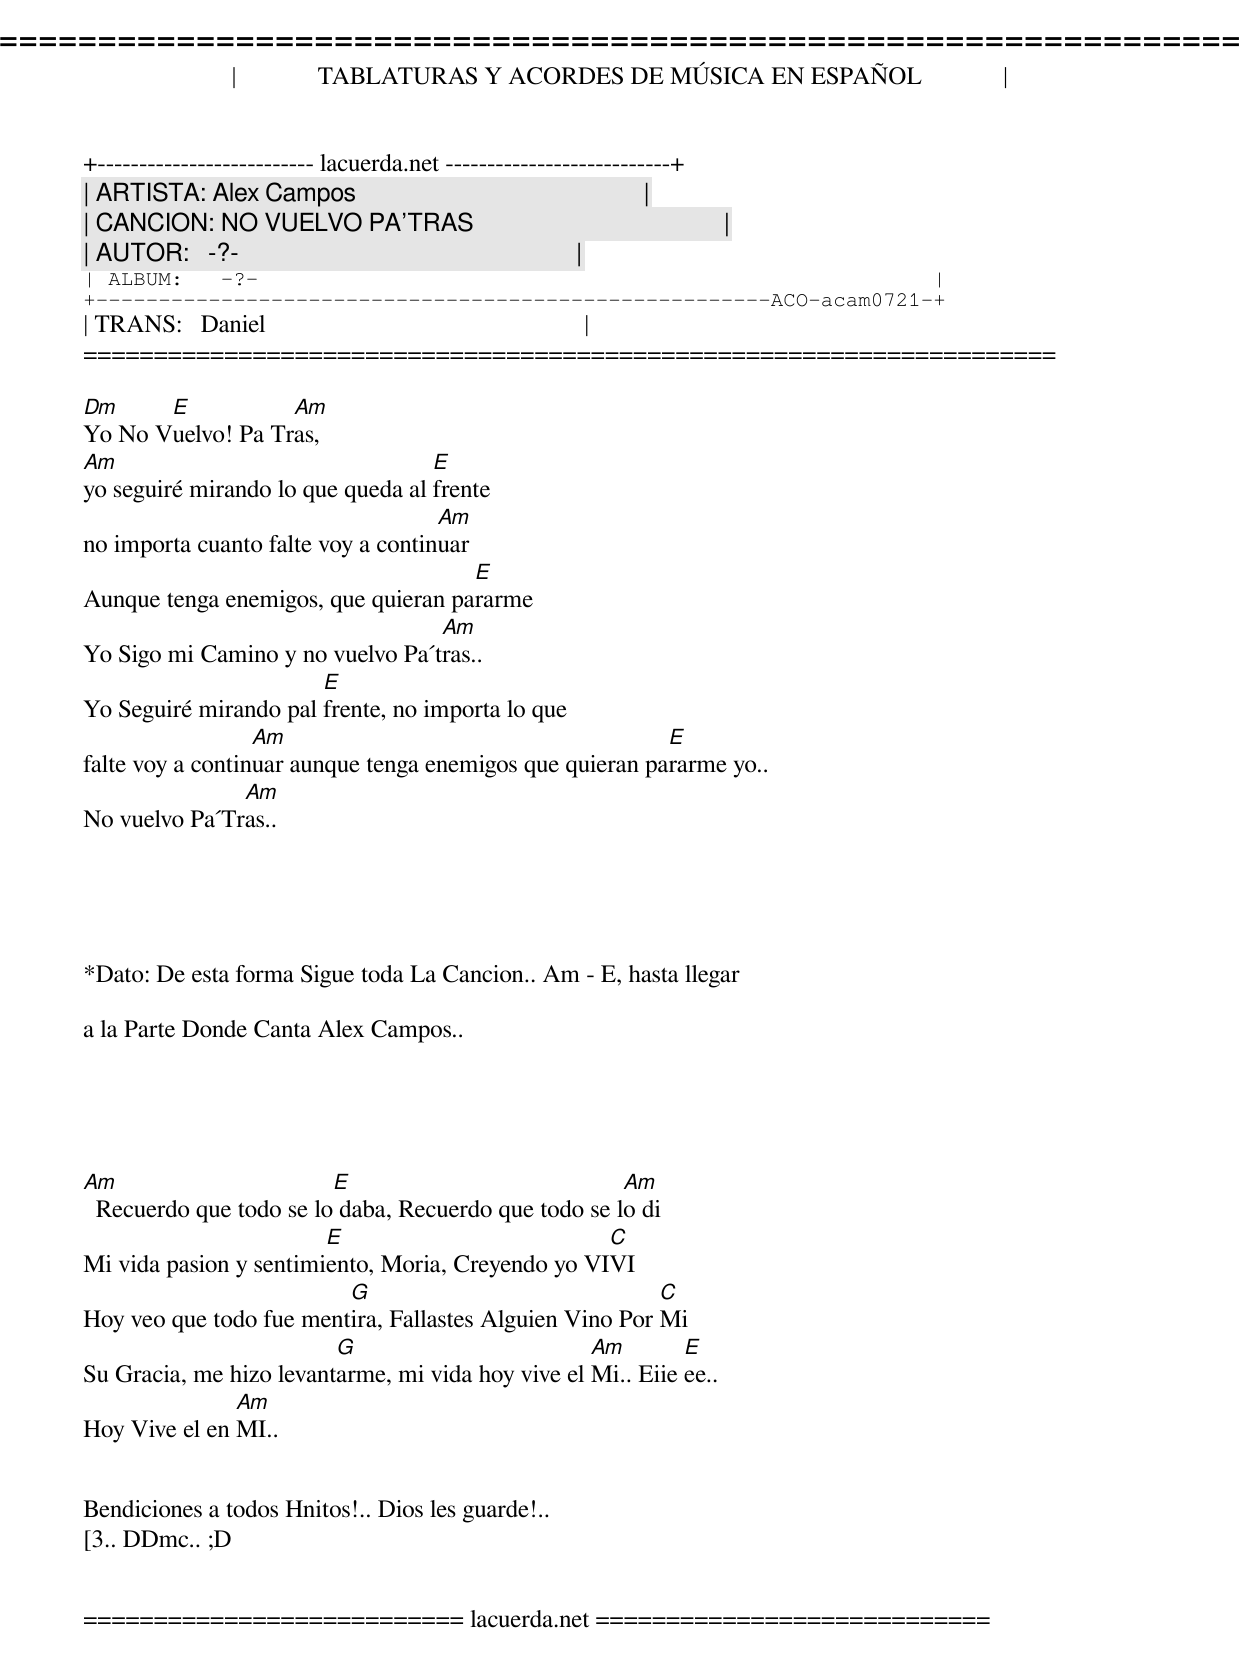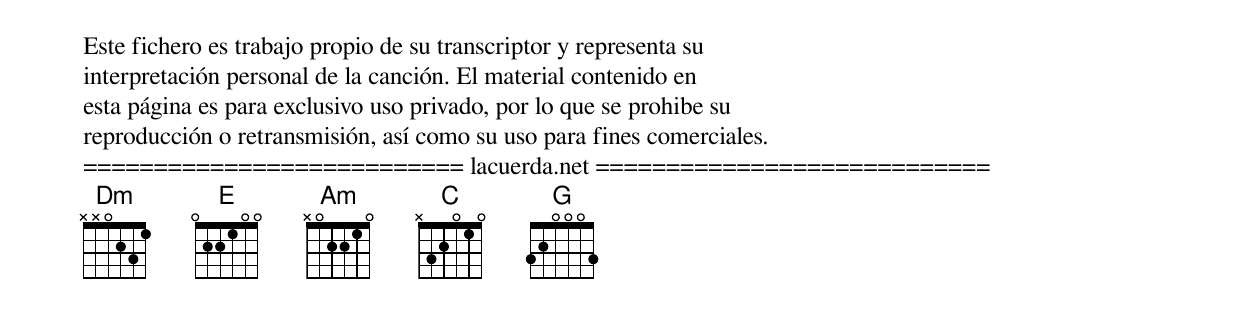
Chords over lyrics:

=====================================================================
|             TABLATURAS Y ACORDES DE MÚSICA EN ESPAÑOL             |
+-------------------------- lacuerda.net ---------------------------+
| ARTISTA: Alex Campos                                              |
| CANCION: NO VUELVO PA'TRAS                                        |
| AUTOR:   -?-                                                      |
| ALBUM:   -?-                                                      |
+------------------------------------------------------ACO-acam0721-+
| TRANS:   Daniel                                                   |
=====================================================================

Dm     E           Am
Yo No Vuelvo! Pa Tras,
Am                                 E
yo seguiré mirando lo que queda al frente
                                    Am
no importa cuanto falte voy a continuar
                                     E
Aunque tenga enemigos, que quieran pararme
                                  Am
Yo Sigo mi Camino y no vuelvo Pa´tras..
                       E
Yo Seguiré mirando pal frente, no importa lo que
                  Am                                      E
falte voy a continuar aunque tenga enemigos que quieran pararme yo..
               Am
No vuelvo Pa´Tras..





*Dato: De esta forma Sigue toda La Cancion.. Am - E, hasta llegar

a la Parte Donde Canta Alex Campos..





Am                       E                            Am
  Recuerdo que todo se lo daba, Recuerdo que todo se lo di
                        E                          C
Mi vida pasion y sentimiento, Moria, Creyendo yo VIVI
                         G                               C
Hoy veo que todo fue mentira, Fallastes Alguien Vino Por Mi
                         G                         Am        E
Su Gracia, me hizo levantarme, mi vida hoy vive el Mi.. Eiie ee..
               Am
Hoy Vive el en MI..


Bendiciones a todos Hnitos!.. Dios les guarde!..
[3.. DDmc.. ;D


=========================== lacuerda.net ============================
Este fichero es trabajo propio de su transcriptor y representa su
interpretación personal de la canción. El material contenido en
esta página es para exclusivo uso privado, por lo que se prohibe su
reproducción o retransmisión, así como su uso para fines comerciales.
=========================== lacuerda.net ============================
